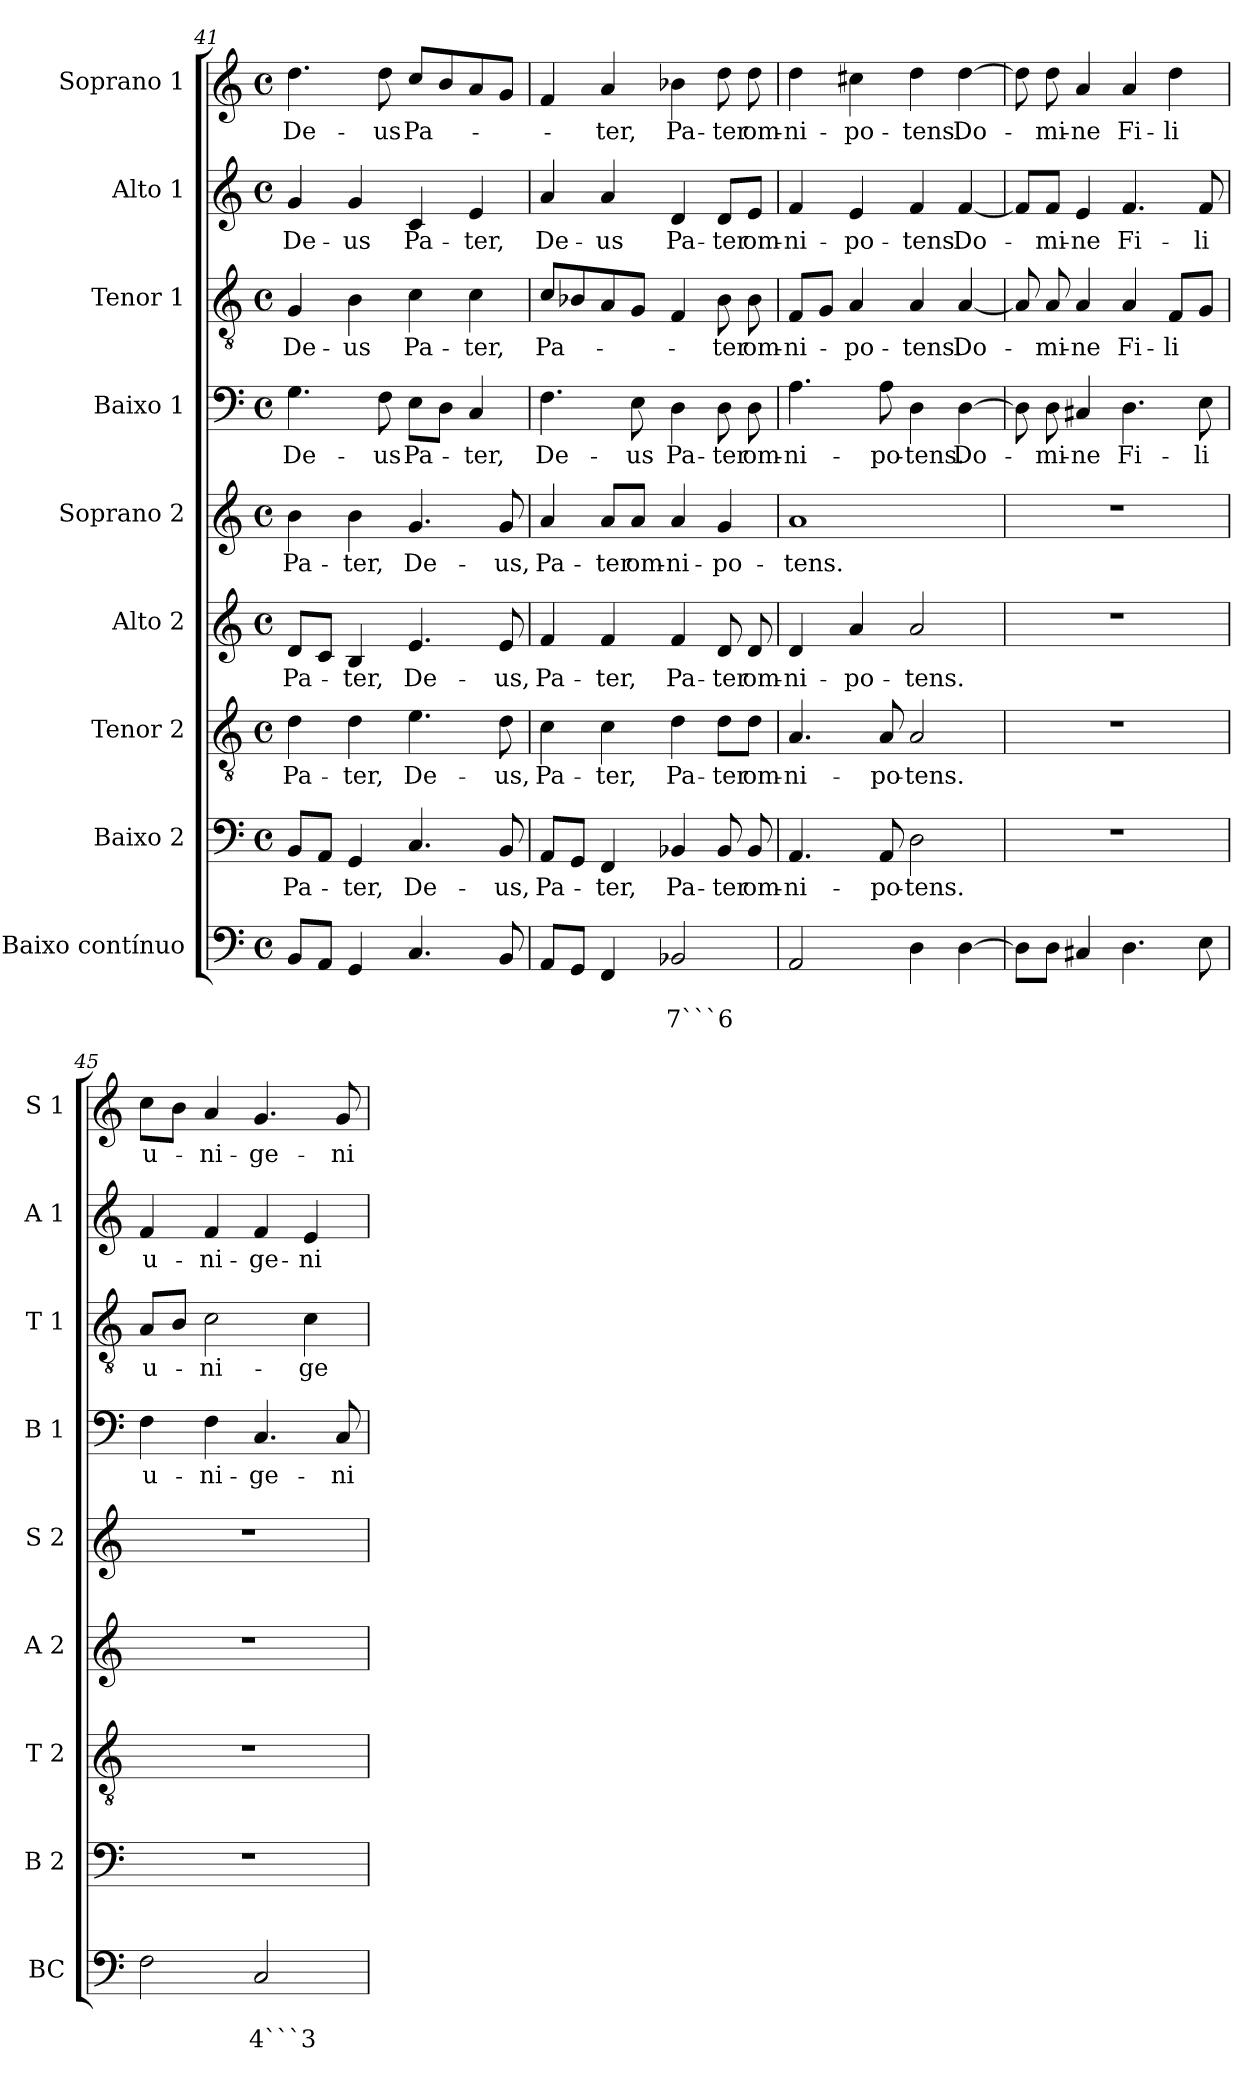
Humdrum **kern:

**kern	**text	**text	**kern	**text	**kern	**text	**kern	**text	**kern	**text	**kern	**text	**kern	**text	**kern	**text	**kern	**text
*part9	*part9	*part9	*part8	*part8	*part7	*part7	*part6	*part6	*part5	*part5	*part4	*part4	*part3	*part3	*part2	*part2	*part1	*part1
*staff9	*staff9	*staff9	*staff8	*staff8	*staff7	*staff7	*staff6	*staff6	*staff5	*staff5	*staff4	*staff4	*staff3	*staff3	*staff2	*staff2	*staff1	*staff1
*I"Baixo contínuo	*	*	*I"Baixo 2	*	*I"Tenor 2	*	*I"Alto 2	*	*I"Soprano 2	*	*I"Baixo 1	*	*I"Tenor 1	*	*I"Alto 1	*	*I"Soprano 1	*
*I'BC	*	*	*I'B 2	*	*I'T 2	*	*I'A 2	*	*I'S 2	*	*I'B 1	*	*I'T 1	*	*I'A 1	*	*I'S 1	*
*clefF4	*	*	*clefF4	*	*clefGv2	*	*clefG2	*	*clefG2	*	*clefF4	*	*clefGv2	*	*clefG2	*	*clefG2	*
*k[]	*	*	*k[]	*	*k[]	*	*k[]	*	*k[]	*	*k[]	*	*k[]	*	*k[]	*	*k[]	*
*C:	*	*	*C:	*	*C:	*	*C:	*	*C:	*	*C:	*	*C:	*	*C:	*	*C:	*
*M4/4	*	*	*M4/4	*	*M4/4	*	*M4/4	*	*M4/4	*	*M4/4	*	*M4/4	*	*M4/4	*	*M4/4	*
*met(c)	*	*	*met(c)	*	*met(c)	*	*met(c)	*	*met(c)	*	*met(c)	*	*met(c)	*	*met(c)	*	*met(c)	*
=41	=41	=41	=41	=41	=41	=41	=41	=41	=41	=41	=41	=41	=41	=41	=41	=41	=41	=41
!	!	!	!	!LO:LY:b	!	!LO:LY:b	!	!LO:LY:b	!	!LO:LY:b	!	!LO:LY:b	!	!LO:LY:b	!	!LO:LY:b	!	!LO:LY:b
8BB/L	.	.	8BB/L	Pa-	4d\	Pa-	8d/L	Pa-	4b\	Pa-	4.G\	De-	4G/	De-	4g/	De-	4.dd\	De-
8AA/J	.	.	8AA/J	.	.	.	8c/J	.	.	.	.	.	.	.	.	.	.	.
!	!	!	!	!LO:LY:b	!	!LO:LY:b	!	!LO:LY:b	!	!LO:LY:b	!	!	!	!LO:LY:b	!	!LO:LY:b	!	!
4GG/	.	.	4GG/	-ter,	4d\	-ter,	4B/	-ter,	4b\	-ter,	.	.	4B\	-us	4g/	-us	.	.
!	!	!	!	!	!	!	!	!	!	!	!	!LO:LY:b	!	!	!	!	!	!LO:LY:b
.	.	.	.	.	.	.	.	.	.	.	8F\	-us	.	.	.	.	8dd\	-us
!	!	!	!	!LO:LY:b	!	!LO:LY:b	!	!LO:LY:b	!	!LO:LY:b	!	!LO:LY:b	!	!LO:LY:b	!	!LO:LY:b	!	!LO:LY:b
4.C/	.	.	4.C/	De-	4.e\	De-	4.e/	De-	4.g/	De-	8E\L	Pa-	4c\	Pa-	4c/	Pa-	8cc/L	Pa-
.	.	.	.	.	.	.	.	.	.	.	8D\J	.	.	.	.	.	8b/	.
!	!	!	!	!	!	!	!	!	!	!	!	!LO:LY:b	!	!LO:LY:b	!	!LO:LY:b	!	!
.	.	.	.	.	.	.	.	.	.	.	4C/	-ter,	4c\	-ter,	4e/	-ter,	8a/	.
!	!	!	!	!LO:LY:b	!	!LO:LY:b	!	!LO:LY:b	!	!LO:LY:b	!	!	!	!	!	!	!	!
8BB/	.	.	8BB/	-us,	8d\	-us,	8e/	-us,	8g/	-us,	.	.	.	.	.	.	8g/J	.
=42	=42	=42	=42	=42	=42	=42	=42	=42	=42	=42	=42	=42	=42	=42	=42	=42	=42	=42
!	!	!	!	!LO:LY:b	!	!LO:LY:b	!	!LO:LY:b	!	!LO:LY:b	!	!LO:LY:b	!	!LO:LY:b	!	!LO:LY:b	!	!
8AA/L	.	.	8AA/L	Pa-	4c\	Pa-	4f/	Pa-	4a/	Pa-	4.F\	De-	8c/L	Pa-	4a/	De-	4f/	.
8GG/J	.	.	8GG/J	.	.	.	.	.	.	.	.	.	8B-X/	.	.	.	.	.
!	!	!	!	!LO:LY:b	!	!LO:LY:b	!	!LO:LY:b	!	!LO:LY:b	!	!	!	!	!	!LO:LY:b	!	!LO:LY:b
4FF/	.	.	4FF/	-ter,	4c\	-ter,	4f/	-ter,	8a/L	-ter	.	.	8A/	.	4a/	-us	4a/	-ter,
!	!	!	!	!	!	!	!	!	!	!LO:LY:b	!	!LO:LY:b	!	!	!	!	!	!
.	.	.	.	.	.	.	.	.	8a/J	om-	8E\	-us	8G/J	.	.	.	.	.
!	!	!LO:LY:b	!	!LO:LY:b	!	!LO:LY:b	!	!LO:LY:b	!	!LO:LY:b	!	!LO:LY:b	!	!	!	!LO:LY:b	!	!LO:LY:b
2BB-X/	.	7```6	4BB-X/	Pa-	4d\	Pa-	4f/	Pa-	4a/	-ni-	4D\	Pa-	4F/	.	4d/	Pa-	4b-X\	Pa-
!	!	!	!	!LO:LY:b	!	!LO:LY:b	!	!LO:LY:b	!	!LO:LY:b	!	!LO:LY:b	!	!LO:LY:b	!	!LO:LY:b	!	!LO:LY:b
.	.	.	8BB-/	-ter	8d\L	-ter	8d/	-ter	4g/	-po-	8D\	-ter	8B-\	-ter	8d/L	-ter	8dd\	-ter
!	!	!	!	!LO:LY:b	!	!LO:LY:b	!	!LO:LY:b	!	!	!	!LO:LY:b	!	!LO:LY:b	!	!LO:LY:b	!	!LO:LY:b
.	.	.	8BB-/	om-	8d\J	om-	8d/	om-	.	.	8D\	om-	8B-\	om-	8e/J	om-	8dd\	om-
=43	=43	=43	=43	=43	=43	=43	=43	=43	=43	=43	=43	=43	=43	=43	=43	=43	=43	=43
!	!	!	!	!LO:LY:b	!	!LO:LY:b	!	!LO:LY:b	!	!LO:LY:b	!	!LO:LY:b	!	!LO:LY:b	!	!LO:LY:b	!	!LO:LY:b
2AA/	.	.	4.AA/	-ni-	4.A/	-ni-	4d/	-ni-	1a	-tens.	4.A\	-ni-	8F/L	-ni-	4f/	-ni-	4dd\	-ni-
.	.	.	.	.	.	.	.	.	.	.	.	.	8G/J	.	.	.	.	.
!	!	!	!	!	!	!	!	!LO:LY:b	!	!	!	!	!	!LO:LY:b	!	!LO:LY:b	!	!LO:LY:b
.	.	.	.	.	.	.	4a/	-po-	.	.	.	.	4A/	-po-	4e/	-po-	4cc#X\	-po-
!	!	!	!	!LO:LY:b	!	!LO:LY:b	!	!	!	!	!	!LO:LY:b	!	!	!	!	!	!
.	.	.	8AA/	-po-	8A/	-po-	.	.	.	.	8A\	-po-	.	.	.	.	.	.
!	!	!	!	!LO:LY:b	!	!LO:LY:b	!	!LO:LY:b	!	!	!	!LO:LY:b	!	!LO:LY:b	!	!LO:LY:b	!	!LO:LY:b
4D\	.	.	2D\	-tens.	2A/	-tens.	2a/	-tens.	.	.	4D\	-tens.	4A/	-tens.	4f/	-tens.	4dd\	-tens.
!	!	!	!	!	!	!	!	!	!	!	!	!LO:LY:b	!	!LO:LY:b	!	!LO:LY:b	!	!LO:LY:b
[4D\	.	.	.	.	.	.	.	.	.	.	[4D\	Do-	[4A/	Do-	[4f/	Do-	[4dd\	Do-
!!LO:PB:g=z
=44	=44	=44	=44	=44	=44	=44	=44	=44	=44	=44	=44	=44	=44	=44	=44	=44	=44	=44
8D\L]	.	.	1r	.	1r	.	1r	.	1r	.	8D\]	.	8A/]	.	8f/L]	.	8dd\]	.
!	!	!	!	!	!	!	!	!	!	!	!	!LO:LY:b	!	!LO:LY:b	!	!LO:LY:b	!	!LO:LY:b
8D\J	.	.	.	.	.	.	.	.	.	.	8D\	-mi-	8A/	-mi-	8f/J	-mi-	8dd\	-mi-
!	!	!	!	!	!	!	!	!	!	!	!	!LO:LY:b	!	!LO:LY:b	!	!LO:LY:b	!	!LO:LY:b
4C#X/	.	.	.	.	.	.	.	.	.	.	4C#X/	-ne	4A/	-ne	4e/	-ne	4a/	-ne
!	!	!	!	!	!	!	!	!	!	!	!	!LO:LY:b	!	!LO:LY:b	!	!LO:LY:b	!	!LO:LY:b
4.D\	.	.	.	.	.	.	.	.	.	.	4.D\	Fi-	4A/	Fi-	4.f/	Fi-	4a/	Fi-
!	!	!	!	!	!	!	!	!	!	!	!	!	!	!LO:LY:b	!	!	!	!LO:LY:b
.	.	.	.	.	.	.	.	.	.	.	.	.	8F/L	-li	.	.	4dd\	-li
!	!	!	!	!	!	!	!	!	!	!	!	!LO:LY:b	!	!	!	!LO:LY:b	!	!
8E\	.	.	.	.	.	.	.	.	.	.	8E\	-li	8G/J	.	8f/	-li	.	.
=45	=45	=45	=45	=45	=45	=45	=45	=45	=45	=45	=45	=45	=45	=45	=45	=45	=45	=45
!	!	!	!	!	!	!	!	!	!	!	!	!LO:LY:b	!	!LO:LY:b	!	!LO:LY:b	!	!LO:LY:b
2F\	.	.	1r	.	1r	.	1r	.	1r	.	4F\	u-	8A/L	u-	4f/	u-	8cc\L	u-
.	.	.	.	.	.	.	.	.	.	.	.	.	8B/J	.	.	.	8b\J	.
!	!	!	!	!	!	!	!	!	!	!	!	!LO:LY:b	!	!LO:LY:b	!	!LO:LY:b	!	!LO:LY:b
.	.	.	.	.	.	.	.	.	.	.	4F\	-ni-	2c\	-ni-	4f/	-ni-	4a/	-ni-
!	!	!LO:LY:b	!	!	!	!	!	!	!	!	!	!LO:LY:b	!	!	!	!LO:LY:b	!	!LO:LY:b
2C/	.	4```3	.	.	.	.	.	.	.	.	4.C/	-ge-	.	.	4f/	-ge-	4.g/	-ge-
!	!	!	!	!	!	!	!	!	!	!	!	!	!	!LO:LY:b	!	!LO:LY:b	!	!
.	.	.	.	.	.	.	.	.	.	.	.	.	4c\	-ge-	4e/	-ni-	.	.
!	!	!	!	!	!	!	!	!	!	!	!	!LO:LY:b	!	!	!	!	!	!LO:LY:b
.	.	.	.	.	.	.	.	.	.	.	8C/	-ni-	.	.	.	.	8g/	-ni-
=	=	=	=	=	=	=	=	=	=	=	=	=	=	=	=	=	=	=
*-	*-	*-	*-	*-	*-	*-	*-	*-	*-	*-	*-	*-	*-	*-	*-	*-	*-	*-
